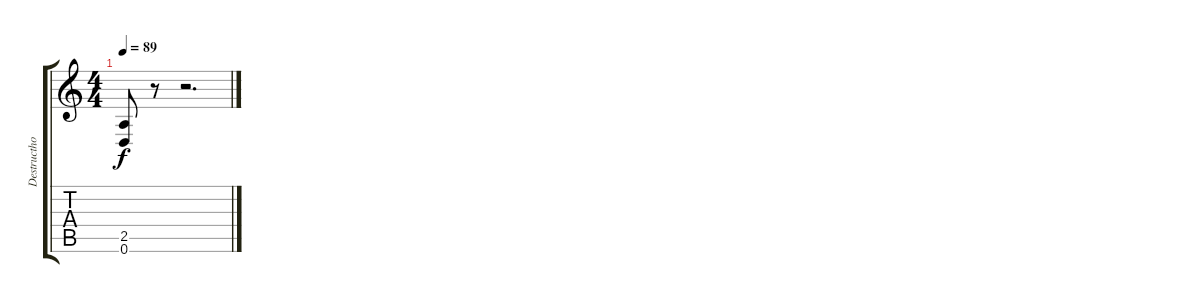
\track ("Destructhor" "Destructho") {instrument overdrivenguitar}
\staff {score tabs}
\tuning (D4 A3 F3 C3 G2 D2) {hide}
\ts (4 4)
\tempo 89
\clef g2
\ks c
(2.5 0.6).8{dy f} r.8 r.2{d}
